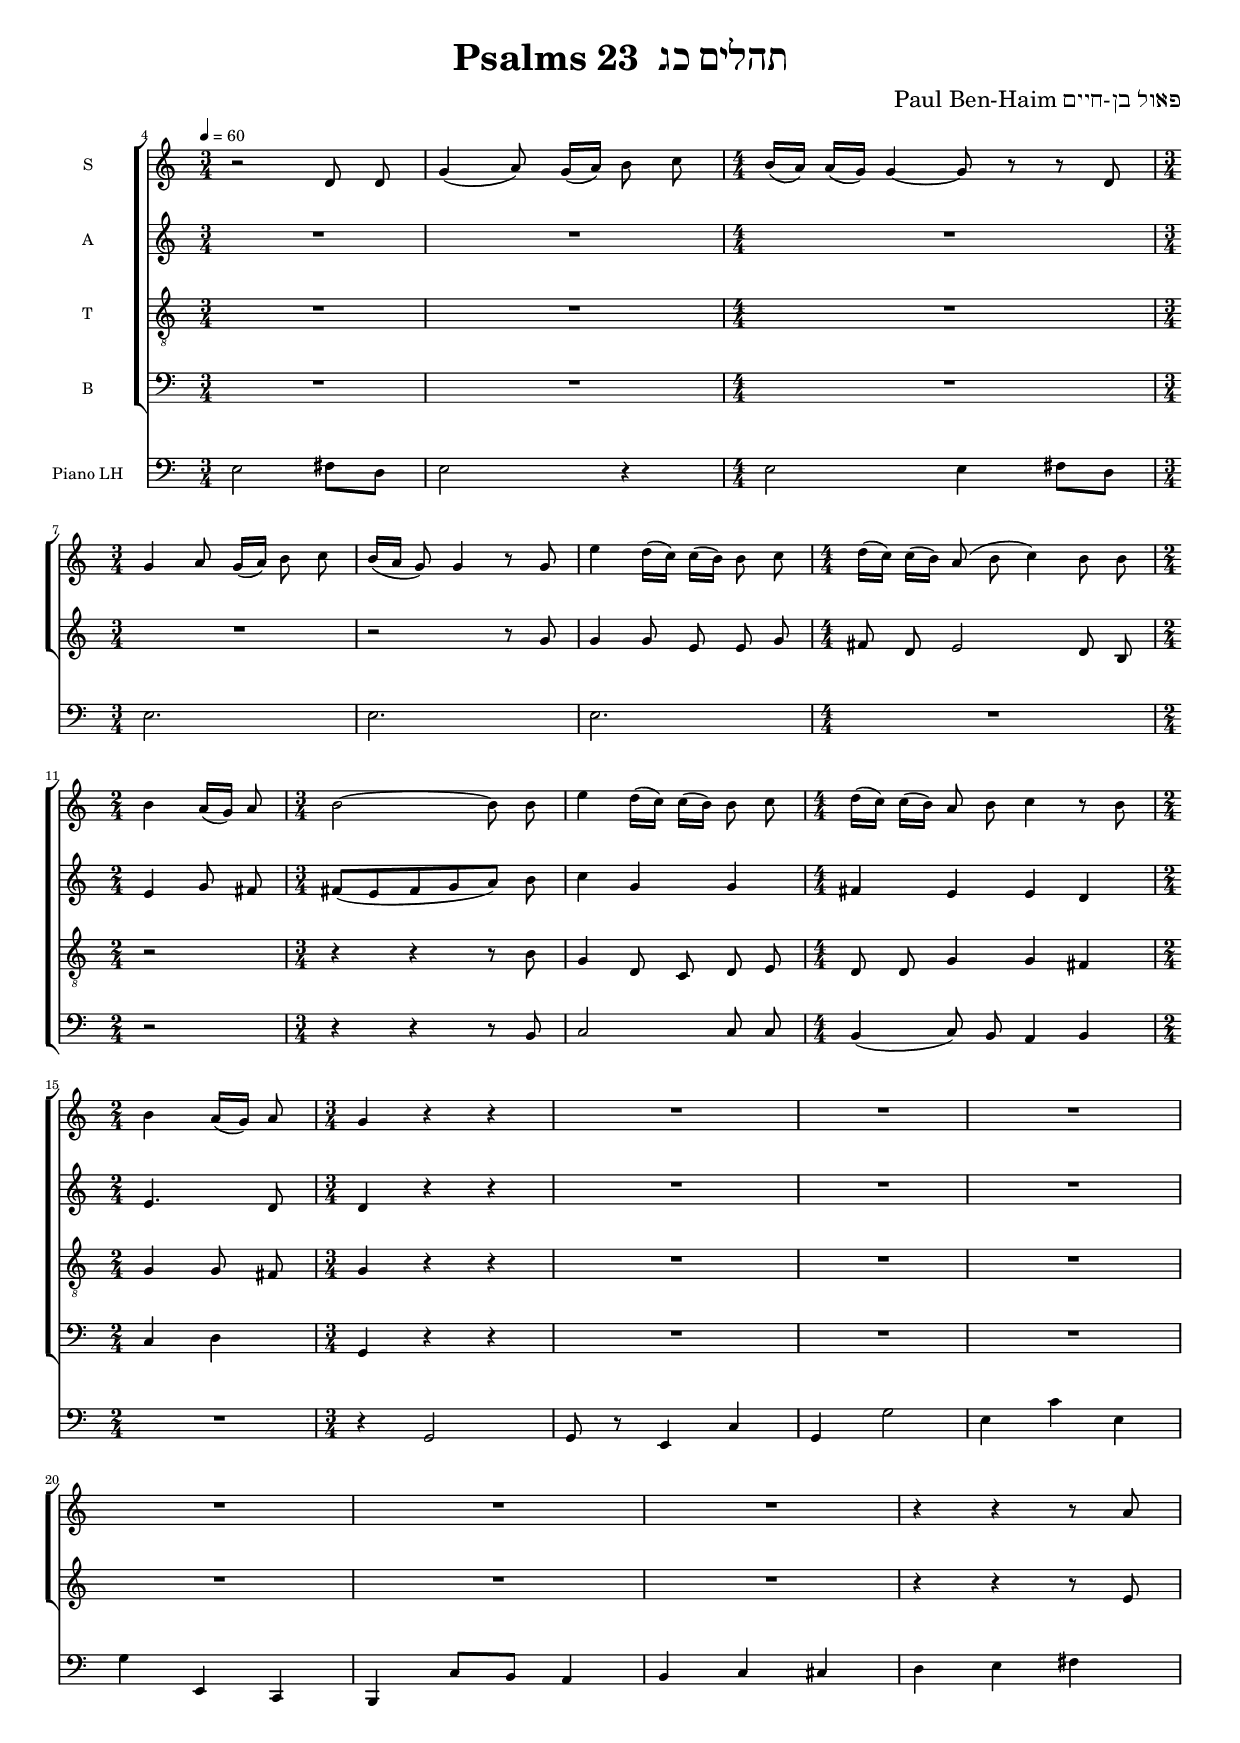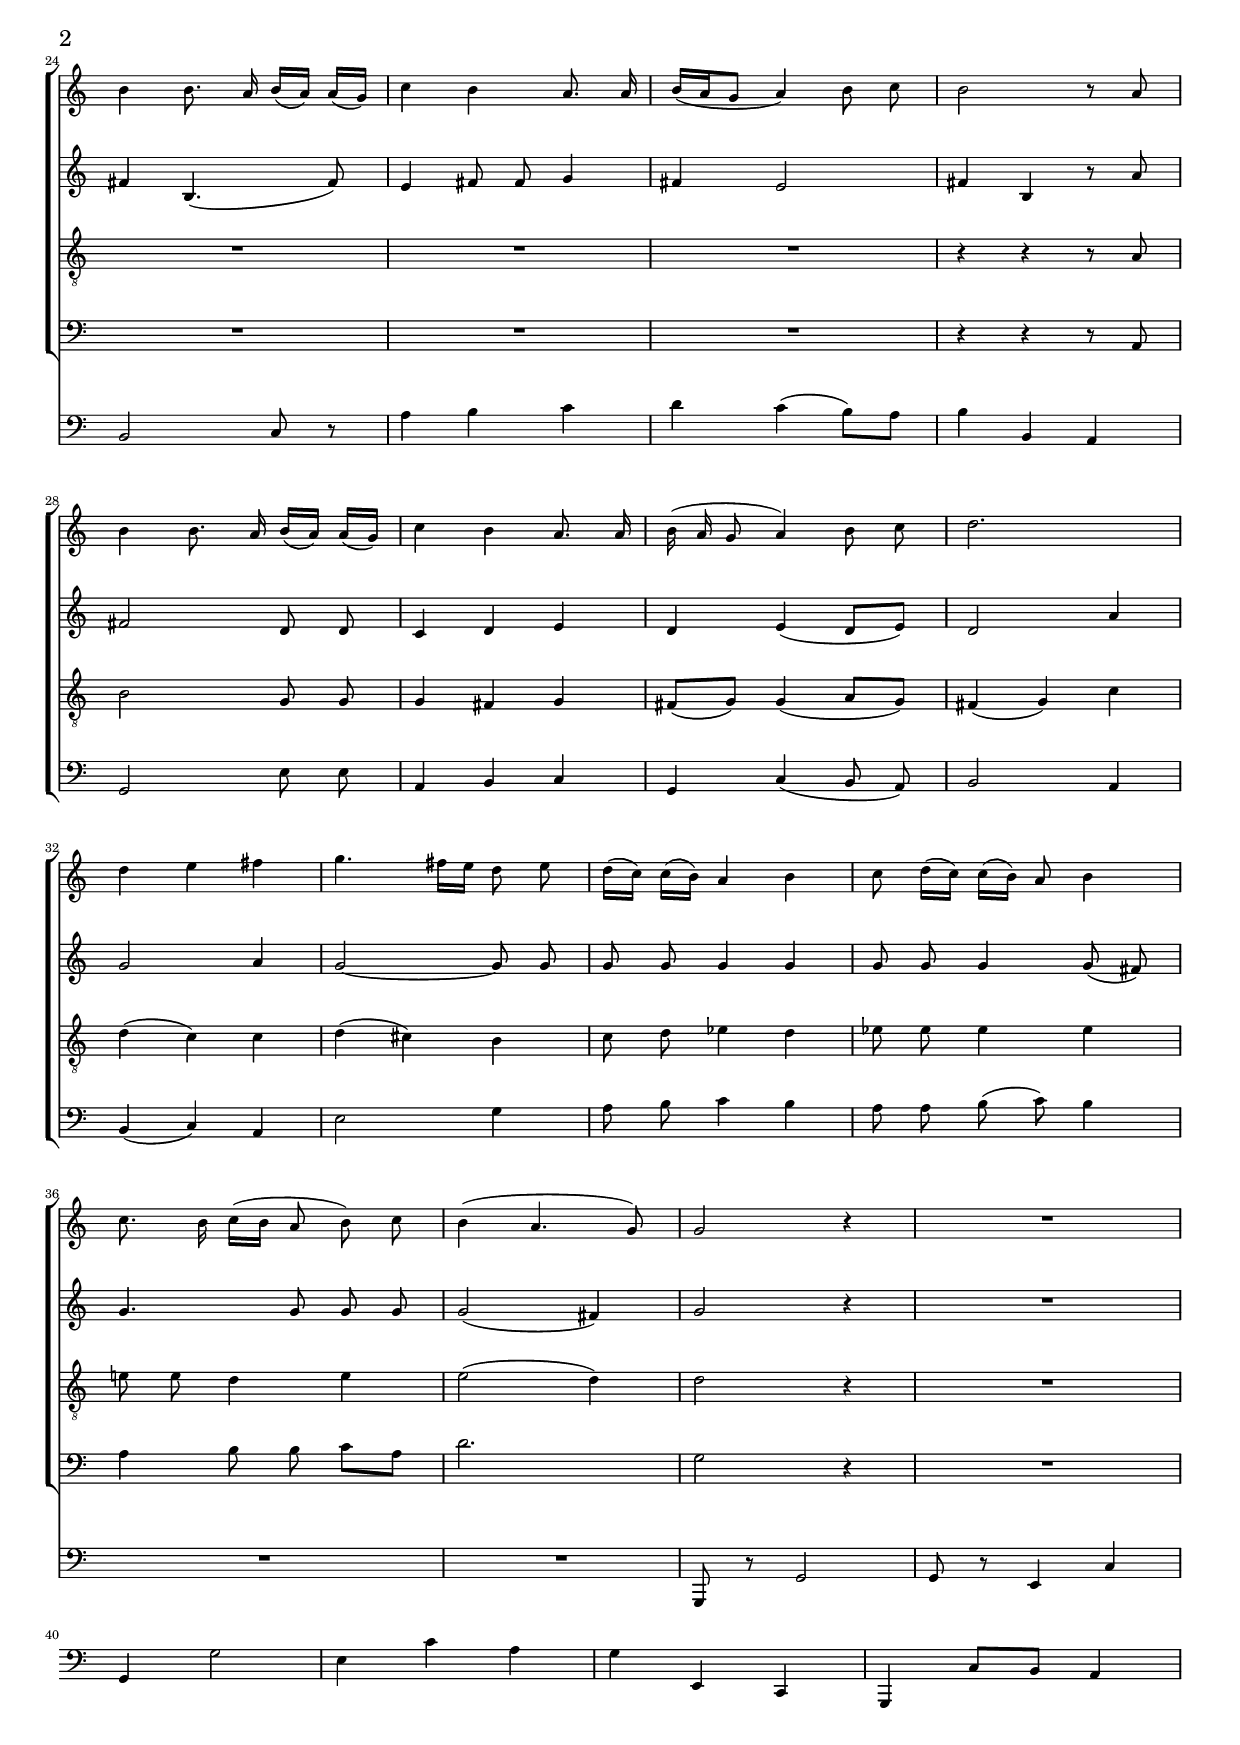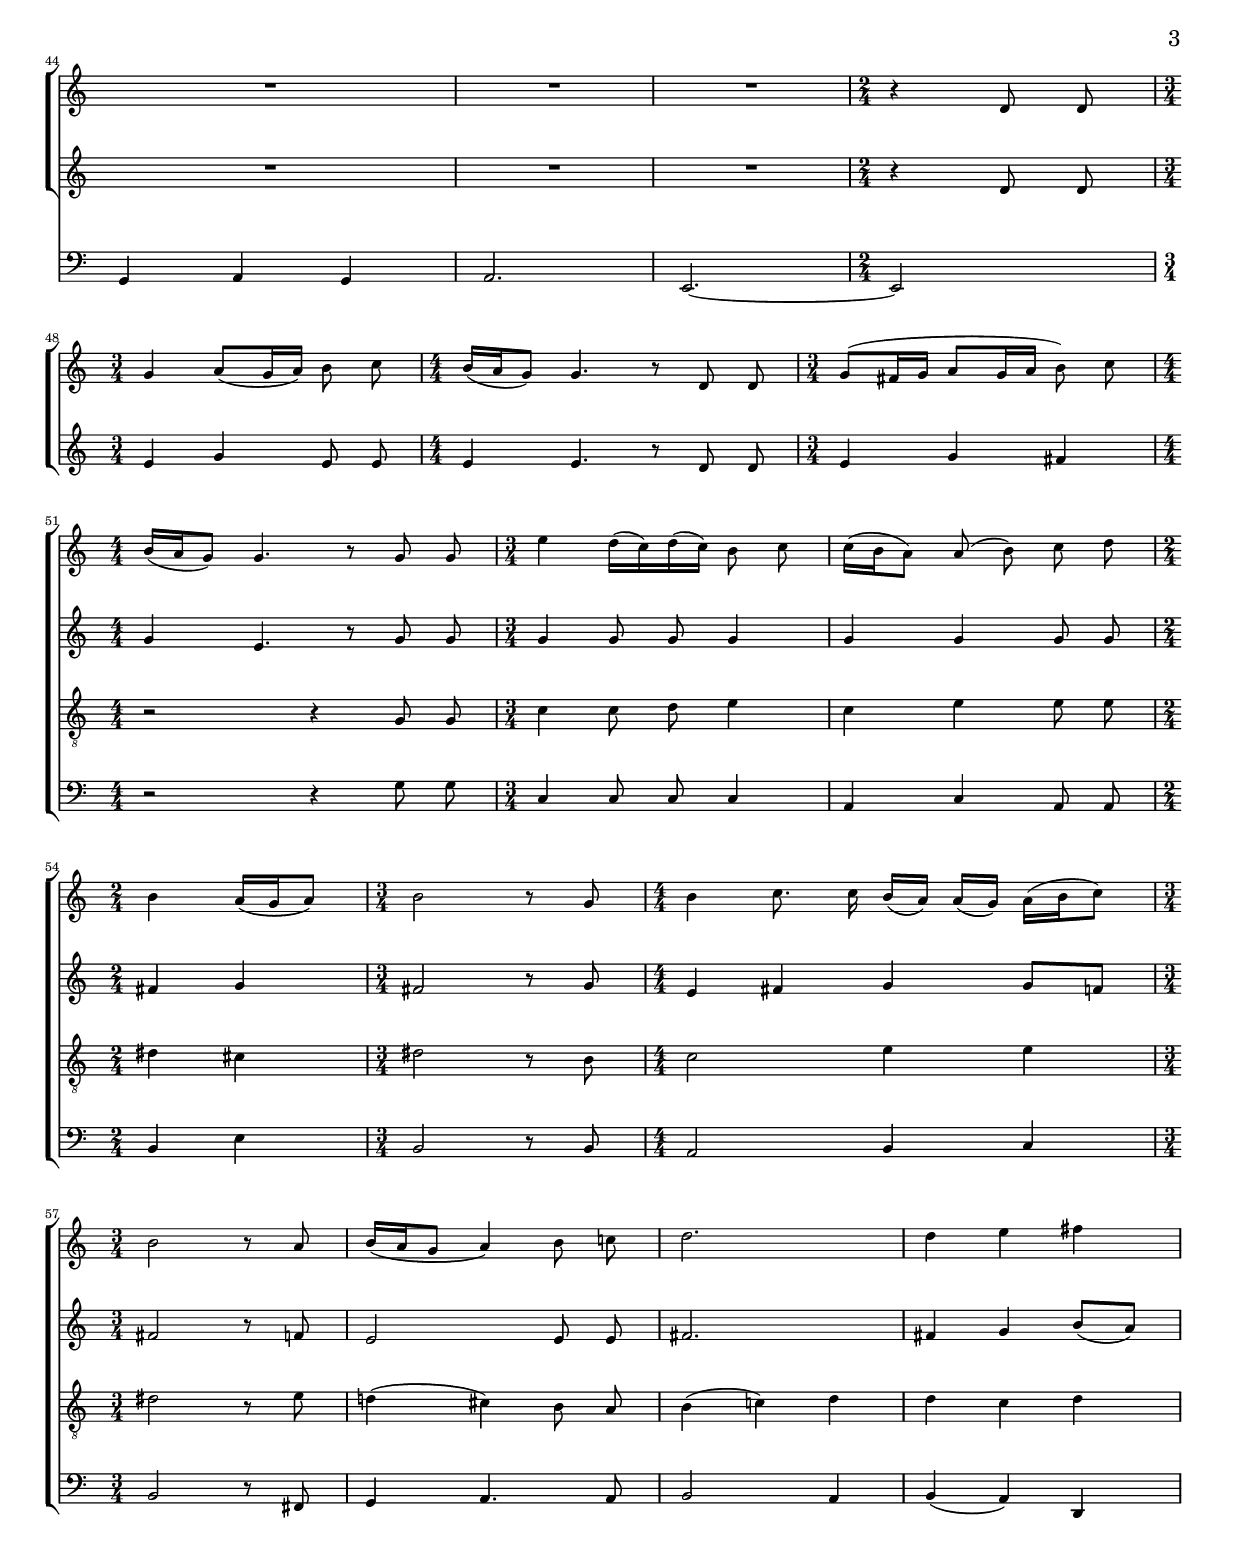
\include "english.ly"
\version "2.22.0"

global = {
  \key a \minor
  \time 3/4
  \tempo 4 = 60
}

%%%%%%%%%%%%%%%%%%%%%%%%%%%%%%%%
sopMusic = \relative c'' {
  \dynamicUp \numericTimeSignature
  % page 12
  \set Score.currentBarNumber = #4
  r2 d,8 d8 |
  g4( a8) g16[( a]) b8 c |
  \time 4/4 b16[( a]) a[( g]) g4~ g8 r8 r8 d8 |
\break
  % page 13
  \time 3/4 g4 a8  g16[( a]) b8 c |
  b16[( a] g8) g4 r8 g8 |
  e'4 d16[( c]) c[( b]) b8 c8 |
  \time 4/4 d16[( c]) c[( b]) a8( b c4) b8 b |
\break
  \time 2/4 b4 a16[( g]) a8 |
  \time 3/4 b2~ b8 b8 |
  e4 d16[( c]) c[( b]) b8 c8 |
  \time 4/4 d16[( c]) c[( b]) a8 b c4 r8 b8 |
\break
  % page 14
  \time 2/4 b4 a16[( g]) a8 |
  \time 3/4 g4 r4 r4 |
  R1*3/4 |
  R1*3/4 |
  R1*3/4 |
\break
  R1*3/4 |
  R1*3/4 |
  R1*3/4 |
  r4 r4 r8 a8 |
\break
  % page 15
  b4 b8. a16 b16[( a]) a[( g]) |
  c4 b a8. a16 |
  b16[( a g8] a4) b8 c |
  b2 r8 a8 |
\break
  b4 b8. a16 b16[( a]) a[( g]) |
  c4 b a8. a16 |
  b16( a g8] a4) b8 c |
  d2. |
\break
  % page 16, bar 32
  d4 e fs |
  g4. fs16[ e] d8 e |
  d16[( c]) c[( b]) a4 b |
  c8 d16[( c]) c[( b]) a8 b4 |
\break % bqr 36
  c8. b16 c16[(b] a8 b) c8 |
  b4( a4. g8) |
  g2 r4 |
  R1*3/4 |
\break
  % page 17, bar 40
  R1*3/4 | R1*3/4 | R1*3/4 | R1*3/4 |
\break % bar 44
  R1*3/4 | R1*3/4 | R1*3/4 |
  \time 2/4 r4 d8 d |
\break
  % page 18
  \time 3/4 g4 a8[( g16 a]) b8 c |
  \time 4/4 b16[( a g8]) g4. r8 d8 d |
  \time 3/4 g8[( fs16 g] a8[ g16 a] b8) c8 |
\break
  \time 4/4 b16[( a g8]) g4. r8 g8 g |
  \time 3/4 e'4 d16[( c) d( c]) b8 c |
  c16[( b a8]) a8( b) c d |
\break
  % page 19, bar 54
  \time 2/4 b4 a16[( g a8]) |
  \time 3/4 b2 r8 g8 |
  \time 4/4 b4 c8. c16 b16[( a]) a[( g]) a[( b c8]) |
\break % bar 57
  \time 3/4 b2 r8 a8 |
  b16[( a g8] a4) b8 c! |
  d2. |
  d4 e fs |
  % page 20, bar 61
\break % bar 64
  % page 21 % bar 68
\break % bar 72
} % end-of sopMusic

%%%%%%%%%%%%%%%%%%%%%%%%%%%%%%%%
altMusic = \relative c'' {
  \dynamicUp \numericTimeSignature
  % page 12
  R1*3/4 |
  R1*3/4 |
  \time 4/4 R1 |
  % page 13
  \time 3/4 R1*3/4 |
  r2 r8 g8 |
  g4 g8 e e g |
  \time 4/4 fs8 d  e2 d8 b |

  \time 2/4 e4  g8 fs8 |
  \time 3/4 fs8[( e fs g a]) b |
  c4 g g |
  \time 4/4 fs4 e e d |
  % page 14
  \time 2/4 e4. d8 |
  \time 3/4 d4 r4 r4 |
  R1*3/4 |
  R1*3/4 |
  R1*3/4 |

  R1*3/4 |
  R1*3/4 |
  R1*3/4 |
  r4 r4 r8 e8
  % page 15
  fs4 b,4.( fs'8) |
  e4 fs8 fs g4 |
  fs4 e2 |
  fs4 b, r8 a'8 |

  fs2 d8 d8 |
  c4 d e |
  d e( d8[ e]) |
  d2 a'4 |
  % page 16
  g2 a4 |
  g2~ g8 g8 |
  g8 g g4 g |
  g8 g g4 g8( fs) |

  g4. g8 g g |
  g2( fs4) |
  g2 r4 |
  R1*3/4 |
  % page 17
  R1*3/4 | R1*3/4 | R1*3/4 | R1*3/4 |

  R1*3/4 | R1*3/4 | R1*3/4 |
  \time 2/4 r4 d8 d |
  % page 18
  \time 3/4 e4 g e8 e8 |
  \time 4/4 e4 e4. r8 d8 d8 |
  \time 3/4 e4 g fs |

  \time 4/4 g4 e4. r8 g8 g |
  \time 3/4 g4 g8 g g4 |
  g4 g g8 g |
  % page 19, bar 54
  \time 2/4 fs4 g |
  \time 3/4 fs2 r8 g8 |
  \time 4/4 e4 fs g g8[ f] |
  % bar 57
  \time 3/4 fs2 r8 f8 |
  e2  e8 e |
  fs2. |
  fs4 g b8[( a]) |
  % page 20, bar 61
   % bar 64
  % page 21 % bar 68
  % bar 72
} % end of altMusic

%%%%%%%%%%%%%%%%%%%%%%%%%%%%%%%%
tenMusic = \relative c' {
  \dynamicUp \numericTimeSignature
  % page 12
  R1*3/4 |
  R1*3/4 |
  \time 4/4 R1 |
  % page 13
  \time 3/4 R1*3/4 |
  R1*3/4 |
  R1*3/4 |
  \time 4/4 R1*4/4 |

  \time 2/4 r2 |
  \time 3/4 r4 r4 r8 b8 |
  g4 d8 c d e |
  \time 4/4 d8 d g4 g fs |
  % page 14
  \time 2/4 g4 g8 fs |
  \time 3/4 g4 r4 r4 |
  R1*3/4 |
  R1*3/4 |
  R1*3/4 |

  R1*3/4 |
  R1*3/4 |
  R1*3/4 |
  R1*3/4 |
  % page 15
  R1*3/4 |
  R1*3/4 |
  R1*3/4 |
  r4 r4 r8 a8 |

  b2 g8 g8 |
  g4 fs g |
  fs8[( g]) g4( a8[ g]) |
  fs4( g) c |
  % page 16
  d4( c) c |
  d( cs) b |
  c8 d ef4 d |
  ef8 ef ef4 ef |

  e!8 e d4 e |
  e2( d4)  |
  d2 r4 |
  R1*3/4 |
  % page 17
  R1*3/4 | R1*3/4 | R1*3/4 | R1*3/4 |

  R1*3/4 | R1*3/4 | R1*3/4 |
  \time 2/4 r2 |
  % page 18
  \time 3/4 R1*3/4 |
  \time 4/4 R1 |
  \time 3/4 R1*3/4 |

  \time 4/4 r2 r4 g,8 g8 |
  \time 3/4 c4 c8 d e4 |
  c4 e e8 e |
  % page 19, bar 54
  \time 2/4 ds4 cs |
  \time 3/4 ds2 r8 b8 |
  \time 4/4 c2 e4 e |
  % bar 57
  \time 3/4 ds2 r8 e8 |
  d!4( cs) b8 a |
  b4( c!) d |
  d4 c d |
  % page 20, bar 61
  % bar 64
  % page 21 % bar 68
  % bar 72
} % end of tenMusic

%%%%%%%%%%%%%%%%%%%%%%%%%%%%%%%%
basMusic = \relative c {
  \dynamicUp \numericTimeSignature
  % page 12
  R1*3/4 |
  R1*3/4 |
  \time 4/4 R1 |
  % page 13
  \time 3/4 R1*3/4 |
  R1*3/4 |
  R1*3/4 |
  \time 4/4 R1*4/4 |

  \time 2/4 r2 |
  \time 3/4 r4 r4 r8 b8 |
  c2 c8 c8 |
  \time 4/4 b4( c8) b8 a4 b4 |
  % page 14
  \time 2/4 c4 d |
  \time 3/4 g,4 r4 r4 |
  R1*3/4 |
  R1*3/4 |
  R1*3/4 |

  R1*3/4 |
  R1*3/4 |
  R1*3/4 |
  R1*3/4 |
  % page 15
  R1*3/4 |
  R1*3/4 |
  R1*3/4 |
  r4 r4 r8 a8 |

  g2 e'8 e8 |
  a,4 b c |
  g c( b8 a8) |
  b2 a4 |
  % page 16
  b4( c) a |
  e'2 g4 |
  a8 b c4 b |
  a8 a b( c) b4 |

  a4 b8 b c8[ a] |
  d2. |
  g,2 r4 |
  R1*3/4 |
  % page 17
  R1*3/4 | R1*3/4 | R1*3/4 | R1*3/4 |

  R1*3/4 | R1*3/4 | R1*3/4 |
  \time 2/4 r2 |
  % page 18
  \time 3/4 R1*3/4 |
  \time 4/4 R1 |
  \time 3/4 R1*3/4 |

  \time 4/4 r2 r4 g8 g8 |
  \time 3/4 c,4 c8 c c4 |
  a4 c a8 a |
  % page 19, bar 54
  \time 2/4 b4 e |
  \time 3/4 b2 r8 b8 |
  \time 4/4 a2 b4 c4 |
  % bar 57
  \time 3/4 b2 r8 fs8 |
  g4 a4. a8 |
  b2 a4 |
  b4( a) d, |
  % page 20, bar 61
   % bar 64
  % page 21 % bar 68
  % bar 72
} % end of basMusic

LHMusic = \relative c {
  \dynamicUp \numericTimeSignature
  % page 12
  e2 fs8[ d] |
  e2 r4 |
  \time 4/4 e2 e4  fs8[ d] |
  % page 13m b1r 7
  \time 3/4 e2. |
  e2. |
  e2. |
  \time 4/4 R1*4/4 |
  % bar 11
  \time 2/4 r2 |
  \time 3/4 R1*3/4 |
  R1*3/4 |
  \time 4/4 R1*4/4
  % page 14, bar 15
  \time 2/4 R1*2/4 |
  \time 3/4 r4 g,2 |
  g8 r8 e4 c' |
  g4 g'2 |
  e4 c' e, |
  % bar 20
  g4 e, c |
  b4 c'8[ b] a4 |
  b c cs
  d4 e fs |
  % page 15, bar 24
  b,2 c8 r8 |
  a'4 b c |
  d4 c( b8[) a] |
  b4 b, a |
  % bar 28
  R1*3/4 |
  R1*3/4 |
  R1*3/4 |
  R1*3/4 |
  % page 16, bar 32
  R1*3/4 |
  R1*3/4 |
  R1*3/4 |
  R1*3/4 |
  % bar 36 
  R1*3/4 |
  R1*3/4 |
  g,8 r8 g'2 |
  g8 r8 e4 c' |
  % page 17, bar 40
  g4 g'2 |
  e4 c' a |
  g4 e, c |
  g4 c'8[ b] a4 |
  % bar 44
  g4 a g |
  a2. |
  e2.~ |
  \time 2/4 e2 |

  % page 19, bar 54
  % bar 57
  % page 20, bar 61
  % bar 64
  % page 21 % bar 68
  % bar 72
}


\header {
  title = "Psalms 23  תהלים כג"
  composer = "Paul Ben-Haim פאול בן-חיים"
  % Do not display the tagline for this book
  % tagline = ##f
}

\layout {
  #(layout-set-staff-size 14)
  \context {
    \Staff
    \RemoveEmptyStaves
  }
  \context {
    \ChoirStaff
    \RemoveEmptyStaves
  }
  % \context {
  %   \Lyrics
  %   \override  LyricHyphen #'minimum-distance = #0.8
  % }
}

\score {
  <<
    \new ChoirStaff <<

      \new Staff = "sop" <<
      \set Staff.midiInstrument = "flute"
        \new Voice = "sopranos" {
          \set Staff.instrumentName = "S"
          <<
             \autoBeamOff
             \global \sopMusic
          >>
        }
      >>

      \new Staff = "alt" <<
	\set Staff.midiInstrument = #"oboe"
        \new Voice = "altos" {
          \set Staff.instrumentName = "A"
          <<
             \autoBeamOff
             \global \altMusic
          >>
        }
      >>

      \new Staff = "ten" <<
	% \set Staff.midiInstrument = #"cello"        %% too vibrator
	% \set Staff.midiInstrument = #"tenor sax"    %% Too loud
	\set Staff.midiInstrument = #"english horn"
        \clef "G_8"
        \new Voice = "tenors" {
          \set Staff.instrumentName = "T"
          <<
             \autoBeamOff
             \global \tenMusic
          >>
        }
      >>

      \new Staff = "bas" <<
	\set Staff.midiInstrument = #"bassoon"
        \clef bass
        \new Voice = "basses" {
          \set Staff.instrumentName = "B"
          <<
             \autoBeamOff
             \global \basMusic
          >>
        }
      >>
    >>
    \new Staff {
      \set Staff.midiInstrument = "acoustic grand"
      \clef bass
    \new Voice = "SoloVoice" <<
      \set Staff.instrumentName = "Piano LH"
      \autoBeamOff
      \global \LHMusic
    >>
    }
  >>

  \header { }

  \layout {
    % $(layout-set-staff-size 17)
    % \override LyricText #'font-size = #1.81
    \context {
      \Staff
    }
  }
  \midi {
    \context {
      \Score
    }
  }
}
